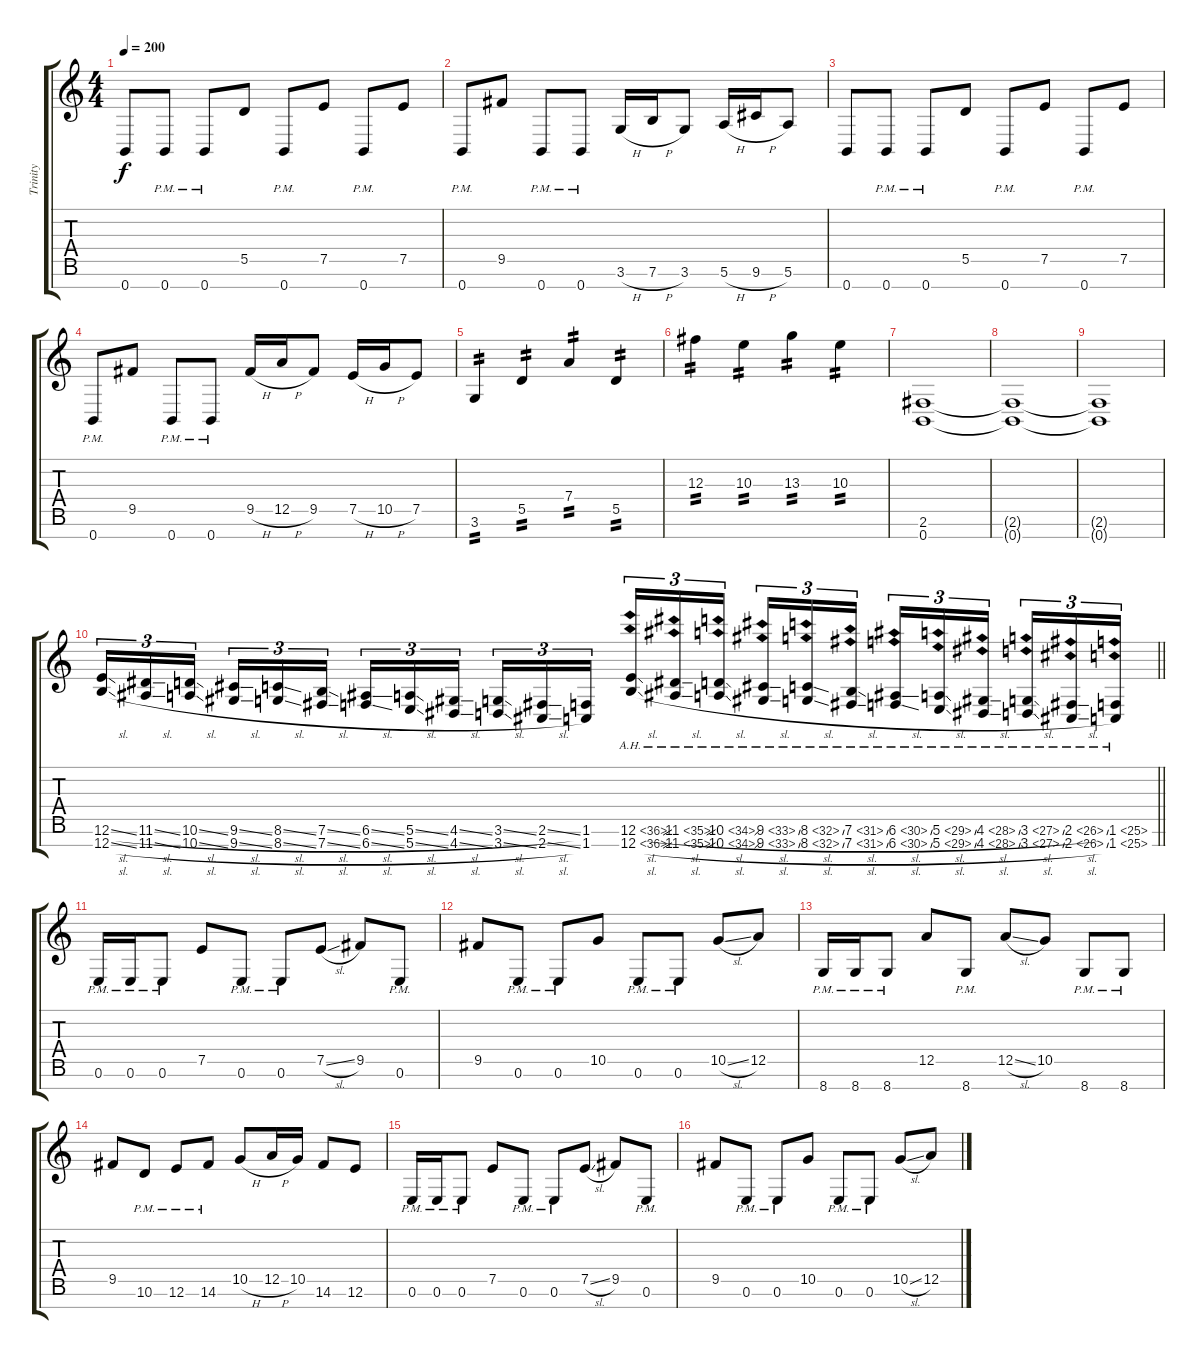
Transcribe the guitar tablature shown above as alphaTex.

\track ("Trinity" "Trinity") {instrument overdrivenguitar}
\staff {score tabs}
\tuning (E4 B3 Gb3 D3 A2 E2 B1) {hide}
\ts (4 4)
\tempo 200
\clef g2
\ks c
0.7.8{dy f} 0.7{pm}.8 0.7{pm}.8 5.5.8 0.7{pm}.8 7.5.8 0.7{pm}.8 7.5.8 |
0.7{pm}.8 9.5.8 0.7{pm}.8 0.7{pm}.8 3.6{h}.16 7.6{h}.16 3.6.8 5.6{h}.16 9.6{h}.16 5.6.8 |
0.7.8 0.7{pm}.8 0.7{pm}.8 5.5.8 0.7{pm}.8 7.5.8 0.7{pm}.8 7.5.8 |
0.7{pm}.8 9.5.8 0.7{pm}.8 0.7{pm}.8 9.5{h}.16 12.5{h}.16 9.5.8 7.5{h}.16 10.5{h}.16 7.5.8 |
3.6.4{tp 2} 5.5.4{tp 2} 7.4.4{tp 2} 5.5.4{tp 2} |
12.3.4{tp 2} 10.3.4{tp 2} 13.3.4{tp 2} 10.3.4{tp 2} |
(2.6 0.7).1 |
(2.6{t} 0.7{t}).1 |
(2.6{t} 0.7{t}).1 |
\barLineRight lightlight
(12.6{sl} 12.7{sl}).16{tu (3 2)} (11.6{sl} 11.7{sl}).16{tu (3 2)} (10.6{sl} 10.7{sl}).16{tu (3 2) beam splitsecondary} (9.6{sl} 9.7{sl}).16{tu (3 2)} (8.6{sl} 8.7{sl}).16{tu (3 2)} (7.6{sl} 7.7{sl}).16{tu (3 2)} (6.6{sl} 6.7{sl}).16{tu (3 2)} (5.6{sl} 5.7{sl}).16{tu (3 2)} (4.6{sl} 4.7{sl}).16{tu (3 2) beam splitsecondary} (3.6{sl} 3.7{sl}).16{tu (3 2)} (2.6{sl} 2.7{sl}).16{tu (3 2)} (1.6 1.7).16{tu (3 2)} (12.6{ah 24 sl} 12.7{ah 24 sl}).16{tu (3 2)} (11.6{ah 24 sl} 11.7{ah 24 sl}).16{tu (3 2)} (10.6{ah 24 sl} 10.7{ah 24 sl}).16{tu (3 2) beam splitsecondary} (9.6{ah 24 sl} 9.7{ah 24 sl}).16{tu (3 2)} (8.6{ah 24 sl} 8.7{ah 24 sl}).16{tu (3 2)} (7.6{ah 24 sl} 7.7{ah 24 sl}).16{tu (3 2)} (6.6{ah 24 sl} 6.7{ah 24 sl}).16{tu (3 2)} (5.6{ah 24 sl} 5.7{ah 24 sl}).16{tu (3 2)} (4.6{ah 24 sl} 4.7{ah 24 sl}).16{tu (3 2) beam splitsecondary} (3.6{ah 24 sl} 3.7{ah 24 sl}).16{tu (3 2)} (2.6{ah 24 sl} 2.7{ah 24 sl}).16{tu (3 2)} (1.6{ah 24} 1.7{ah 24}).16{tu (3 2)} |
0.6{pm}.16 0.6{pm}.16 0.6{pm}.8 7.5.8 0.6{pm}.8 0.6{pm}.8 7.5{sl}.8 9.5.8 0.6{pm}.8 |
9.5.8 0.6{pm}.8 0.6{pm}.8 10.5.8 0.6{pm}.8 0.6{pm}.8 10.5{sl}.8 12.5.8 |
8.7{pm}.16 8.7{pm}.16 8.7{pm}.8 12.5.8 8.7{pm}.8 12.5{sl}.8 10.5.8 8.7{pm}.8 8.7{pm}.8 |
9.5.8 10.6{pm}.8 12.6{pm}.8 14.6{pm}.8 10.5{h}.8 12.5{h}.16 10.5.16 14.6.8 12.6.8 |
0.6{pm}.16 0.6{pm}.16 0.6{pm}.8 7.5.8 0.6{pm}.8 0.6{pm}.8 7.5{sl}.8 9.5.8 0.6{pm}.8 |
9.5.8 0.6{pm}.8 0.6{pm}.8 10.5.8 0.6{pm}.8 0.6{pm}.8 10.5{sl}.8 12.5.8
